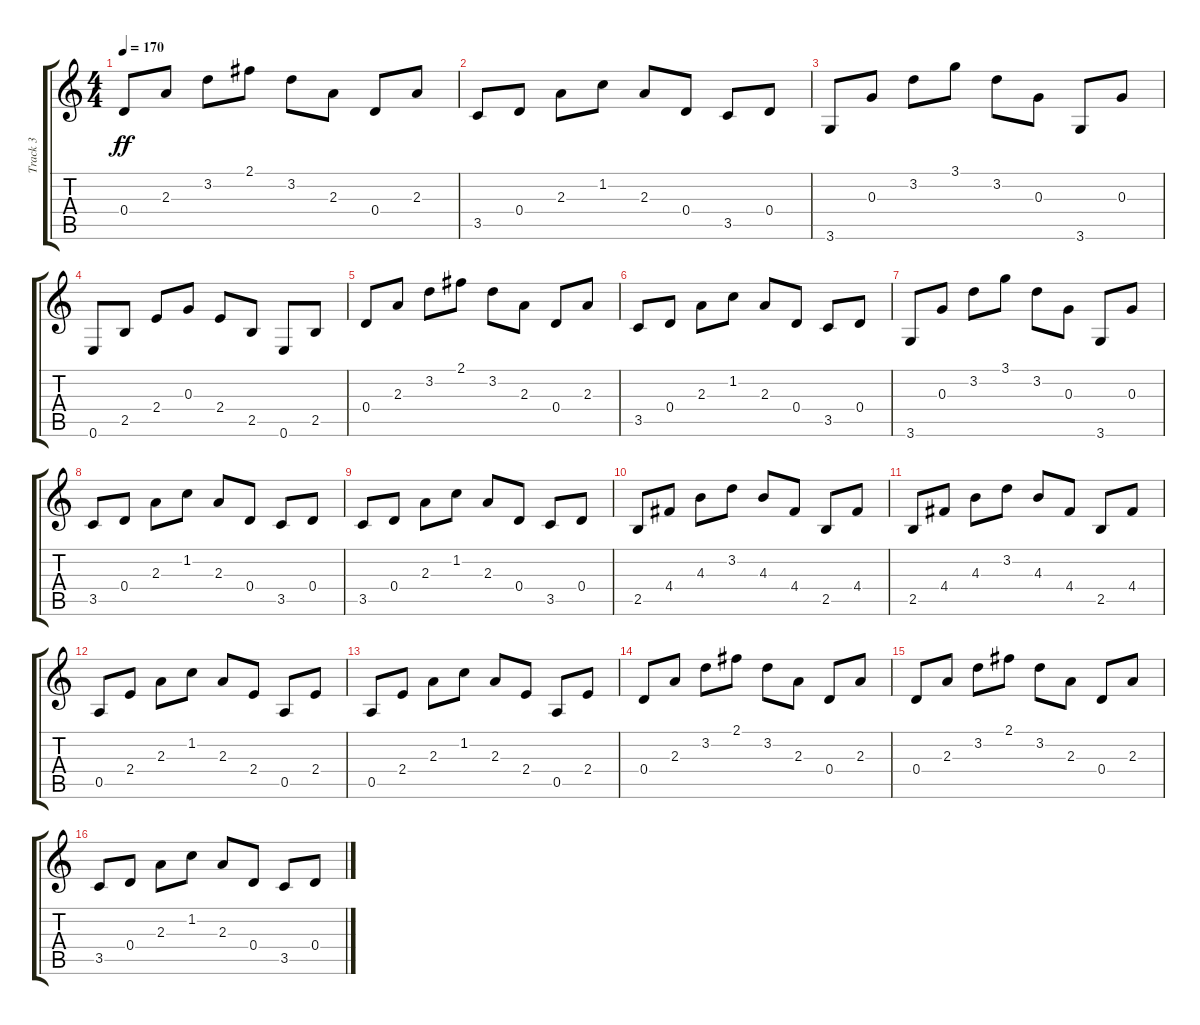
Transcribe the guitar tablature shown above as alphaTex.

\track ("Track 3" "Track 3") {instrument electricguitarclean}
\staff {score tabs}
\tuning (E4 B3 G3 D3 A2 E2) {hide}
\ts (4 4)
\tempo 170
\clef g2
\ks c
0.4.8{dy ff} 2.3.8 3.2.8 2.1.8 3.2.8 2.3.8 0.4.8 2.3.8 |
3.5.8 0.4.8 2.3.8 1.2.8 2.3.8 0.4.8 3.5.8 0.4.8 |
3.6.8 0.3.8 3.2.8 3.1.8 3.2.8 0.3.8 3.6.8 0.3.8 |
0.6.8 2.5.8 2.4.8 0.3.8 2.4.8 2.5.8 0.6.8 2.5.8 |
0.4.8 2.3.8 3.2.8 2.1.8 3.2.8 2.3.8 0.4.8 2.3.8 |
3.5.8 0.4.8 2.3.8 1.2.8 2.3.8 0.4.8 3.5.8 0.4.8 |
3.6.8 0.3.8 3.2.8 3.1.8 3.2.8 0.3.8 3.6.8 0.3.8 |
3.5.8 0.4.8 2.3.8 1.2.8 2.3.8 0.4.8 3.5.8 0.4.8 |
3.5.8 0.4.8 2.3.8 1.2.8 2.3.8 0.4.8 3.5.8 0.4.8 |
2.5.8 4.4.8 4.3.8 3.2.8 4.3.8 4.4.8 2.5.8 4.4.8 |
2.5.8 4.4.8 4.3.8 3.2.8 4.3.8 4.4.8 2.5.8 4.4.8 |
0.5.8 2.4.8 2.3.8 1.2.8 2.3.8 2.4.8 0.5.8 2.4.8 |
0.5.8 2.4.8 2.3.8 1.2.8 2.3.8 2.4.8 0.5.8 2.4.8 |
0.4.8 2.3.8 3.2.8 2.1.8 3.2.8 2.3.8 0.4.8 2.3.8 |
0.4.8 2.3.8 3.2.8 2.1.8 3.2.8 2.3.8 0.4.8 2.3.8 |
3.5.8 0.4.8 2.3.8 1.2.8 2.3.8 0.4.8 3.5.8 0.4.8
